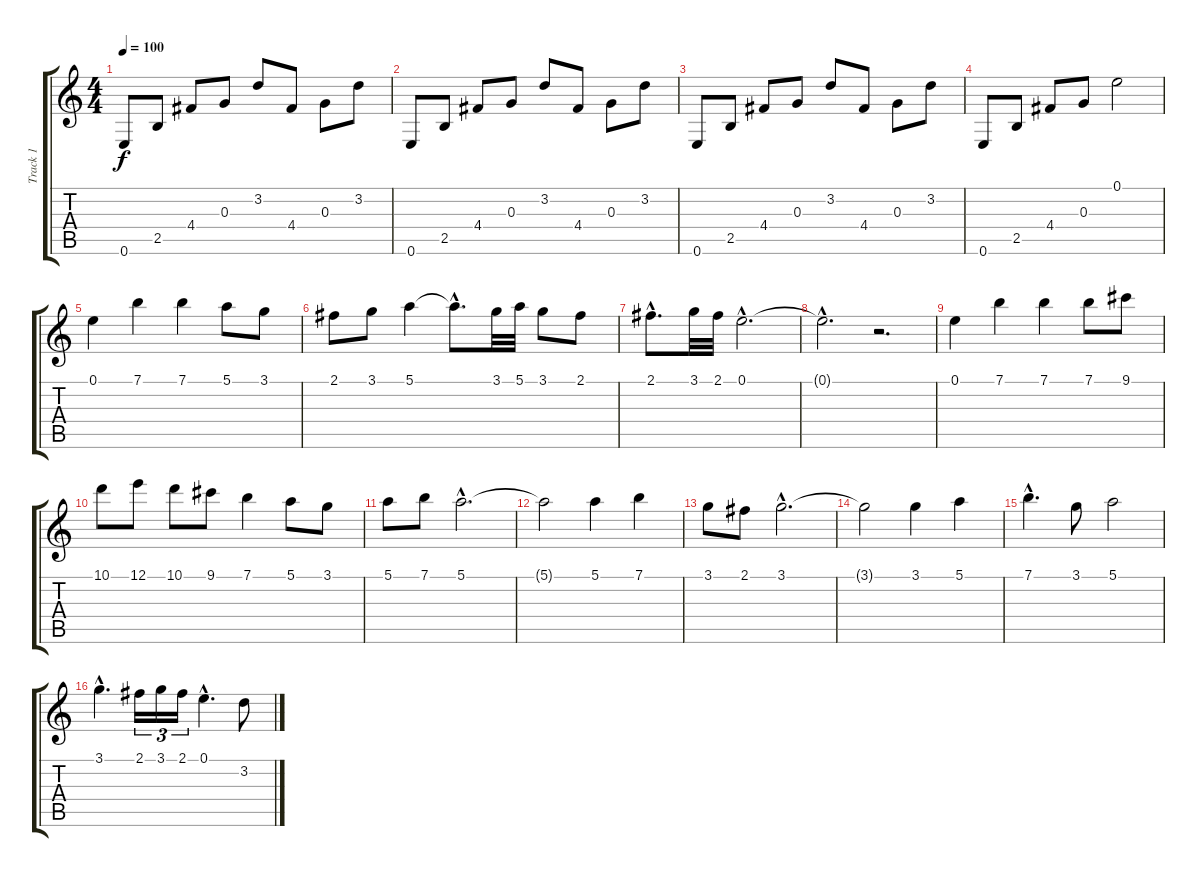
\track ("Track 1" "Track 1") {instrument acousticguitarnylon}
\staff {score tabs}
\tuning (E4 B3 G3 D3 A2 E2) {hide}
\ts (4 4)
\tempo 100
\clef g2
\ks c
0.6.8{dy f instrument acousticguitarnylon} 2.5.8 4.4.8 0.3.8 3.2.8 4.4.8 0.3.8 3.2.8 |
0.6.8 2.5.8 4.4.8 0.3.8 3.2.8 4.4.8 0.3.8 3.2.8 |
0.6.8 2.5.8 4.4.8 0.3.8 3.2.8 4.4.8 0.3.8 3.2.8 |
0.6.8 2.5.8 4.4.8 0.3.8 0.1.2 |
0.1.4 7.1.4 7.1.4 5.1.8 3.1.8 |
2.1.8 3.1.8 5.1.4 5.1{hac t}.8{d} 3.1.32 5.1.32 3.1.8 2.1.8 |
2.1{hac}.8{d} 3.1.32 2.1.32 0.1{hac}.2{d} |
0.1{hac t}.2{d} r.2{d} |
0.1.4 7.1.4 7.1.4 7.1.8 9.1.8 |
10.1.8 12.1.8 10.1.8 9.1.8 7.1.4 5.1.8 3.1.8 |
5.1.8 7.1.8 5.1{hac}.2{d} |
5.1{t}.2 5.1.4 7.1.4 |
3.1.8 2.1.8 3.1{hac}.2{d} |
3.1{t}.2 3.1.4 5.1.4 |
7.1{hac}.4{d} 3.1.8 5.1.2 |
3.1{hac}.4{d} 2.1.16{tu (3 2)} 3.1.16{tu (3 2)} 2.1.16{tu (3 2)} 0.1{hac}.4{d} 3.2.8
